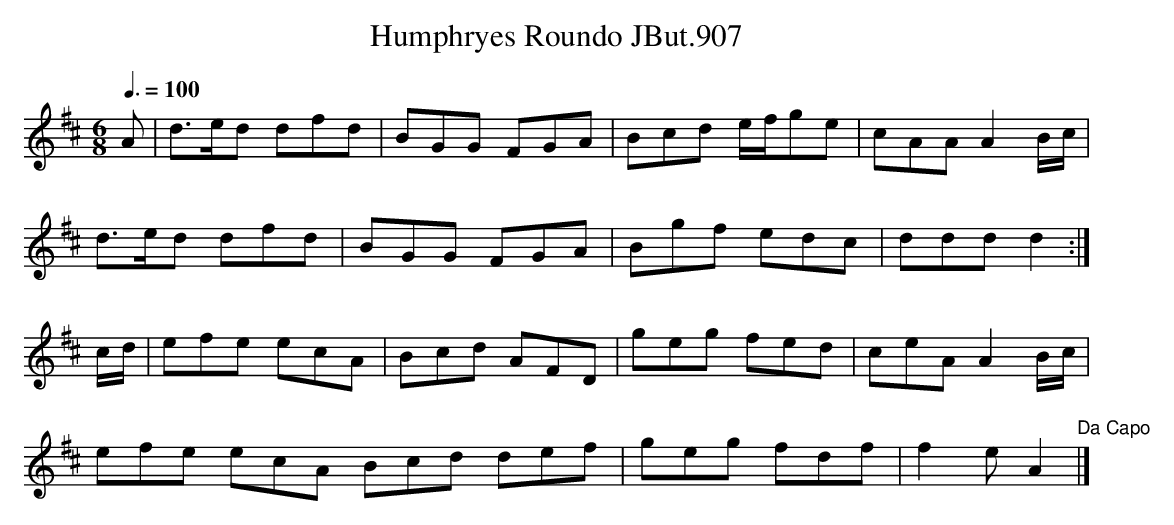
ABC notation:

X:1
T:Humphryes Roundo JBut.907
M:6/8
L:1/8
Q:3/8=100
K:D
A | d>ed dfd | BGG FGA | Bcd e/f/ge | cAA A2B/c/ |
d>ed dfd | BGG FGA | Bgf edc | ddd d2 :|
c/d/ | efe ecA | Bcd AFD | geg fed | ceA A2B/c/ |
efe ecA Bcd def | geg fdf | f2e A2 "Da Capo"|]
